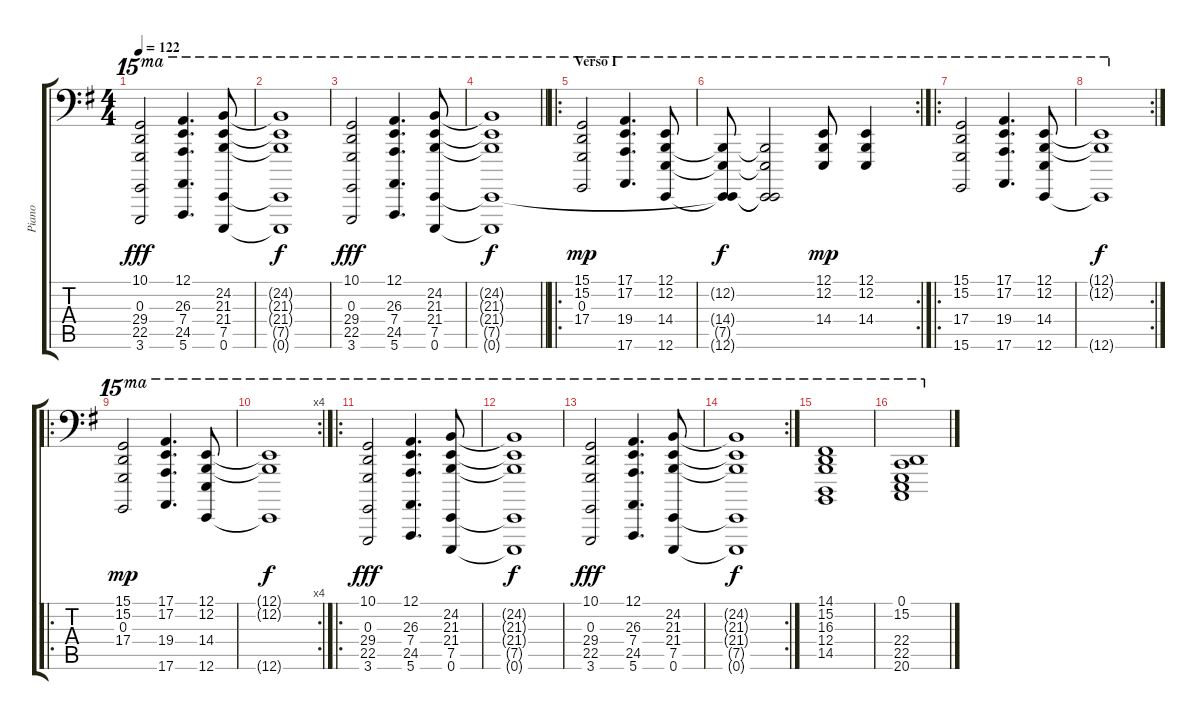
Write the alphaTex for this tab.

\track ("Piano" "Piano") {instrument acousticgrandpiano}
\staff {score tabs}
\tuning (E3 B2 G2 D2 A1 E1) {hide}
\ts (4 4)
\tempo 122
\clef f4
\ks g
(10.1 0.3 29.4 22.5 3.6).2{ot 15ma dy fff} (12.1 26.3 7.4 24.5 5.6).4{d ot 15ma} (24.2 21.3 21.4 7.5 0.6).8{ot 15ma} |
(24.2{t} 21.3{t} 21.4{t} 7.5{t} 0.6{t}).1{ot 15ma dy f} |
(10.1 0.3 29.4 22.5 3.6).2{ot 15ma dy fff} (12.1 26.3 7.4 24.5 5.6).4{d ot 15ma} (24.2 21.3 21.4 7.5 0.6).8{ot 15ma} |
\barLineRight lightlight
(24.2{t} 21.3{t} 21.4{t} 7.5{t} 0.6{t}).1{ot 15ma dy f} |
\ro
\section ("" "Verso I")
(15.1 15.2 0.3 17.4).2{ot 15ma dy mp} (17.1 17.2 19.4 17.6).4{d ot 15ma} (12.1 12.2 14.4 12.6).8{ot 15ma} |
\rc 2
(12.2{t} 14.4{t} 7.5{t} 12.6{t}).8{ot 15ma dy f} (12.2{t} 14.4{t} 7.5{t} 12.6{t}).2{ot 15ma} (12.1 12.2 14.4).8{ot 15ma dy mp} (12.1 12.2 14.4).4{ot 15ma} |
\ro
(15.1 15.2 17.4 15.6).2{ot 15ma} (17.1 17.2 19.4 17.6).4{d ot 15ma} (12.1 12.2 14.4 12.6).8{ot 15ma} |
\rc 2
(12.1{t} 12.2{t} 12.6{t}).1{ot 15ma dy f} |
\ro
(15.1 15.2 0.3 17.4).2{ot 15ma dy mp} (17.1 17.2 19.4 17.6).4{d ot 15ma} (12.1 12.2 14.4 12.6).8{ot 15ma} |
\rc 4
(12.1{t} 12.2{t} 12.6{t}).1{ot 15ma dy f} |
\ro
(10.1 0.3 29.4 22.5 3.6).2{ot 15ma dy fff} (12.1 26.3 7.4 24.5 5.6).4{d ot 15ma} (24.2 21.3 21.4 7.5 0.6).8{ot 15ma} |
(24.2{t} 21.3{t} 21.4{t} 7.5{t} 0.6{t}).1{ot 15ma dy f} |
(10.1 0.3 29.4 22.5 3.6).2{ot 15ma dy fff} (12.1 26.3 7.4 24.5 5.6).4{d ot 15ma} (24.2 21.3 21.4 7.5 0.6).8{ot 15ma} |
\rc 2
(24.2{t} 21.3{t} 21.4{t} 7.5{t} 0.6{t}).1{ot 15ma dy f} |
(14.1 15.2 16.3 12.4 14.5).1{ot 15ma} |
(0.1 15.2 22.4 22.5 20.6).1{ot 15ma}
